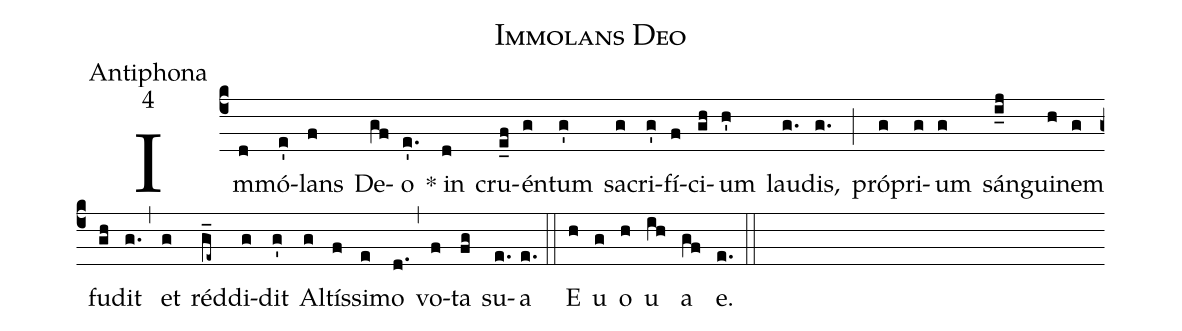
name:Immolans Deo;
office-part:Antiphona;
mode:4;
%%
(c4)Im(d)mó(e')lans(f) De(gf)o(e'.) * in(d) cru(e_f)én(g)tum(g') sa(g)cri(g')fí(f)ci(gh)um(h') lau(g.)dis,(g.) (;)
pró(g)pri(g)um(g) sán(i_j)gui(h)nem(g) fu(gh)dit(g.) (,)
et(g) réd(g_e~)di(g)dit(g') Al(g)tís(f)si(e)mo(d.) (,)
vo(f)ta(fg) su(e.)a(e.) (::)
E(h) u(g) o(h) u(ih) a(gf) e.(e.) (::)
